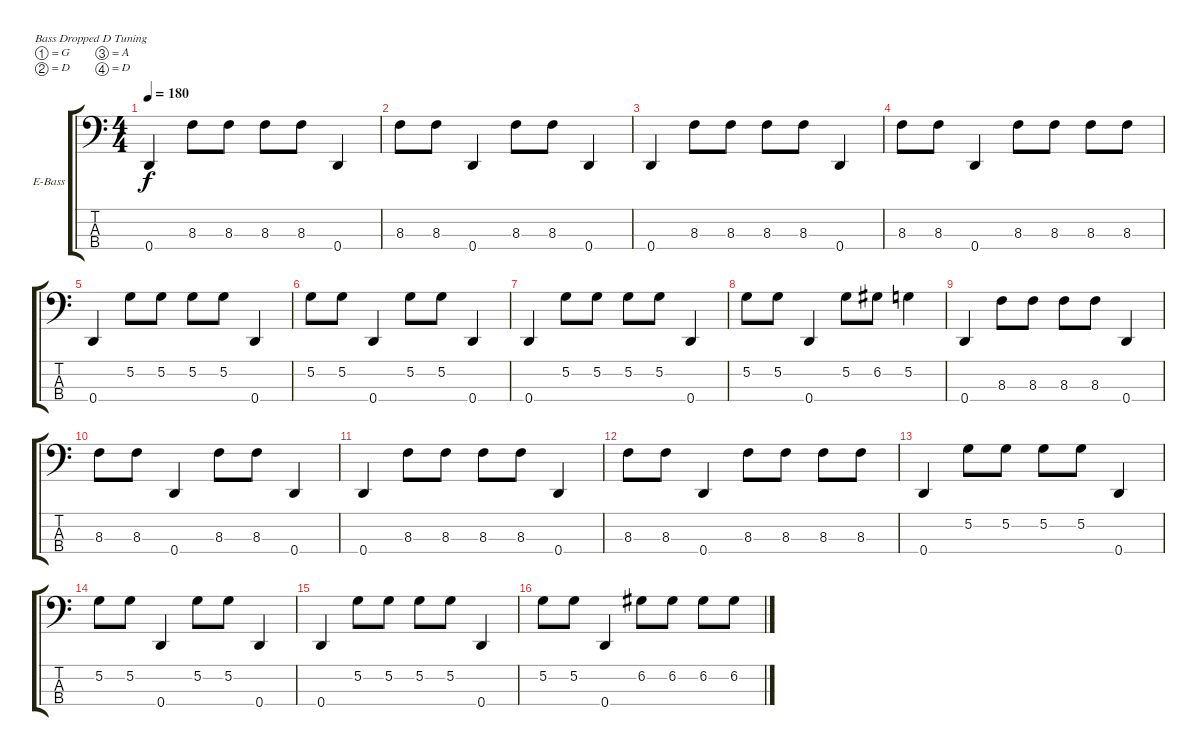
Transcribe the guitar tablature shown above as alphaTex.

\bracketExtendMode groupsimilarinstruments
\firstSystemTrackNameOrientation horizontal
\otherSystemsTrackNameOrientation horizontal
\track ("Bass" "E-Bass") {instrument electricbassfinger}
\staff {score tabs}
\tuning (G2 D2 A1 D1)
\ts (4 4)
\tempo 180
\clef f4
\ks c
0.4.4{dy f instrument electricbassfinger} 8.3.8 8.3.8 8.3.8 8.3.8 0.4.4 |
8.3.8 8.3.8 0.4.4 8.3.8 8.3.8 0.4.4 |
0.4.4 8.3.8 8.3.8 8.3.8 8.3.8 0.4.4 |
8.3.8 8.3.8 0.4.4 8.3.8 8.3.8 8.3.8 8.3.8 |
0.4.4 5.2.8 5.2.8 5.2.8 5.2.8 0.4.4 |
5.2.8 5.2.8 0.4.4 5.2.8 5.2.8 0.4.4 |
0.4.4 5.2.8 5.2.8 5.2.8 5.2.8 0.4.4 |
5.2.8 5.2.8 0.4.4 5.2.8 6.2.8 5.2.4 |
0.4.4 8.3.8 8.3.8 8.3.8 8.3.8 0.4.4 |
8.3.8 8.3.8 0.4.4 8.3.8 8.3.8 0.4.4 |
0.4.4 8.3.8 8.3.8 8.3.8 8.3.8 0.4.4 |
8.3.8 8.3.8 0.4.4 8.3.8 8.3.8 8.3.8 8.3.8 |
0.4.4 5.2.8 5.2.8 5.2.8 5.2.8 0.4.4 |
5.2.8 5.2.8 0.4.4 5.2.8 5.2.8 0.4.4 |
0.4.4 5.2.8 5.2.8 5.2.8 5.2.8 0.4.4 |
5.2.8 5.2.8 0.4.4 6.2.8 6.2.8 6.2.8 6.2.8
